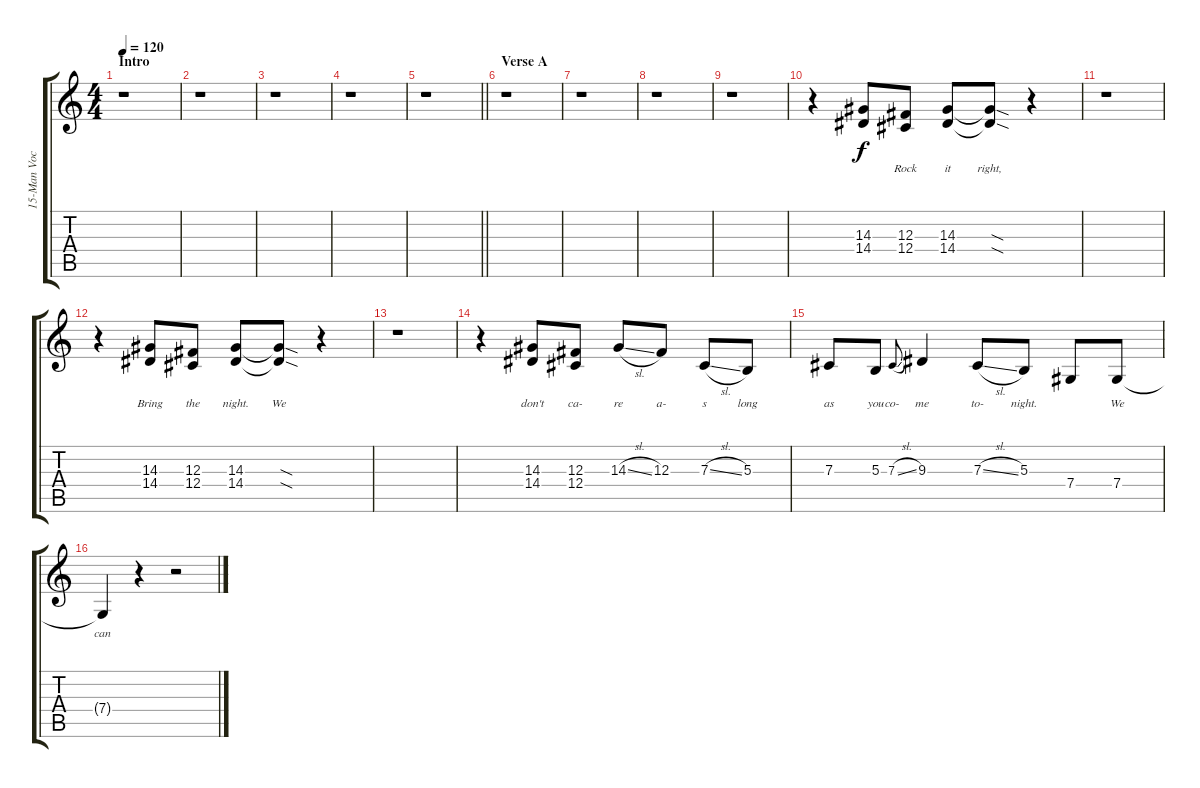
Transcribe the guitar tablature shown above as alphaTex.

\track ("15-Man Vocals" "15-Man Voc") {instrument choiraahs}
\staff {score tabs}
\tuning (Eb4 Bb3 Gb3 Db3 Ab2 Eb2) {hide}
\ts (4 4)
\section ("" "Intro")
\tempo 120
\clef g2
\ks c
r.1{dy f instrument choiraahs} |
r.1 |
r.1 |
r.1 |
\barLineRight lightlight
r.1 |
\section ("" "Verse A")
r.1 |
r.1 |
r.1 |
r.1 |
r.4 (14.3 14.4).8{lyrics (0 "") lyrics (1 "") lyrics (2 "") lyrics (3 "") lyrics (4 "")} (12.3 12.4).8{lyrics (0 "Rock") lyrics (1 "") lyrics (2 "") lyrics (3 "") lyrics (4 "")} (14.3 14.4).8{lyrics (0 "it") lyrics (1 "") lyrics (2 "") lyrics (3 "") lyrics (4 "")} (14.3{sod t} 14.4{sod t}).8{lyrics (0 "right,") lyrics (1 "") lyrics (2 "") lyrics (3 "") lyrics (4 "")} r.4 |
r.1 |
r.4 (14.3 14.4).8{lyrics (0 "Bring") lyrics (1 "") lyrics (2 "") lyrics (3 "") lyrics (4 "")} (12.3 12.4).8{lyrics (0 "the") lyrics (1 "") lyrics (2 "") lyrics (3 "") lyrics (4 "")} (14.3 14.4).8{lyrics (0 "night.") lyrics (1 "") lyrics (2 "") lyrics (3 "") lyrics (4 "")} (14.3{sod t} 14.4{sod t}).8{lyrics (0 "We") lyrics (1 "") lyrics (2 "") lyrics (3 "") lyrics (4 "")} r.4 |
r.1 |
r.4 (14.3 14.4).8{lyrics (0 "don't") lyrics (1 "") lyrics (2 "") lyrics (3 "") lyrics (4 "")} (12.3 12.4).8{lyrics (0 "ca-") lyrics (1 "") lyrics (2 "") lyrics (3 "") lyrics (4 "")} 14.3{sl}.8{lyrics (0 "re") lyrics (1 "") lyrics (2 "") lyrics (3 "") lyrics (4 "")} 12.3.8{lyrics (0 "a-") lyrics (1 "") lyrics (2 "") lyrics (3 "") lyrics (4 "")} 7.3{sl}.8{lyrics (0 "s") lyrics (1 "") lyrics (2 "") lyrics (3 "") lyrics (4 "")} 5.3.8{lyrics (0 "long") lyrics (1 "") lyrics (2 "") lyrics (3 "") lyrics (4 "")} |
7.3.8{lyrics (0 "as") lyrics (1 "") lyrics (2 "") lyrics (3 "") lyrics (4 "")} 5.3.8{lyrics (0 "you") lyrics (1 "") lyrics (2 "") lyrics (3 "") lyrics (4 "")} 7.3{sl}.8{lyrics (0 "co-") lyrics (1 "") lyrics (2 "") lyrics (3 "") lyrics (4 "") gr onbeat} 9.3.4{lyrics (0 "me") lyrics (1 "") lyrics (2 "") lyrics (3 "") lyrics (4 "")} 7.3{sl}.8{lyrics (0 "to-") lyrics (1 "") lyrics (2 "") lyrics (3 "") lyrics (4 "")} 5.3.8{lyrics (0 "night.") lyrics (1 "") lyrics (2 "") lyrics (3 "") lyrics (4 "")} 7.4.8{lyrics (0 "") lyrics (1 "") lyrics (2 "") lyrics (3 "") lyrics (4 "")} 7.4.8{lyrics (0 "We") lyrics (1 "") lyrics (2 "") lyrics (3 "") lyrics (4 "")} |
7.4{t}.4{lyrics (0 "can") lyrics (1 "") lyrics (2 "") lyrics (3 "") lyrics (4 "")} r.4 r.2
